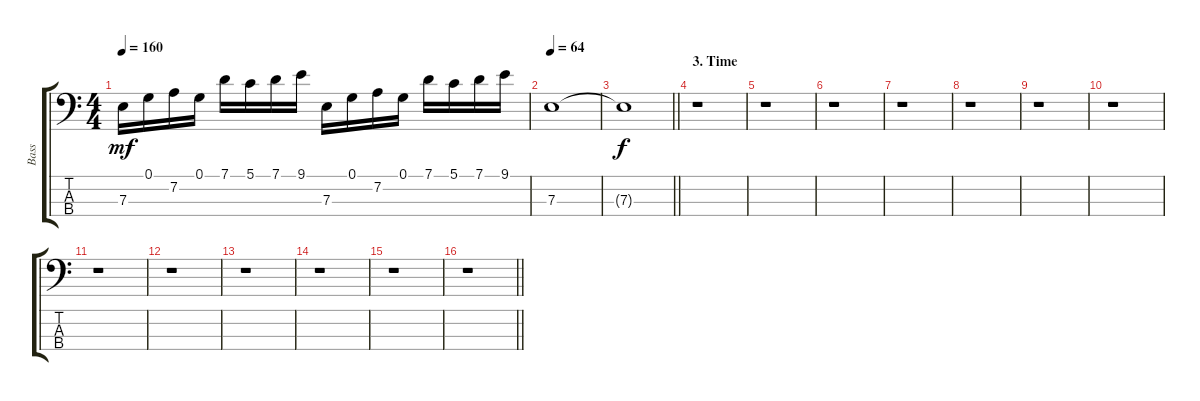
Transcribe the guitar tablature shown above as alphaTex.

\track ("Bass" "Bass") {instrument electricbassfinger}
\staff {score tabs}
\tuning (G2 D2 A1 E1) {hide}
\ts (4 4)
\tempo 160
\clef f4
\ks c
7.3.16{dy mf} 0.1.16 7.2.16 0.1.16 7.1.16 5.1.16 7.1.16 9.1.16 7.3.16 0.1.16 7.2.16 0.1.16 7.1.16 5.1.16 7.1.16 9.1.16 |
\tempo 64
7.3.1 |
\barLineRight lightlight
7.3{t}.1{dy f} |
\section ("" "3. Time")
r.1 |
r.1 |
r.1 |
r.1 |
r.1 |
r.1 |
r.1 |
r.1 |
r.1 |
r.1 |
r.1 |
r.1 |
\barLineRight lightlight
r.1
